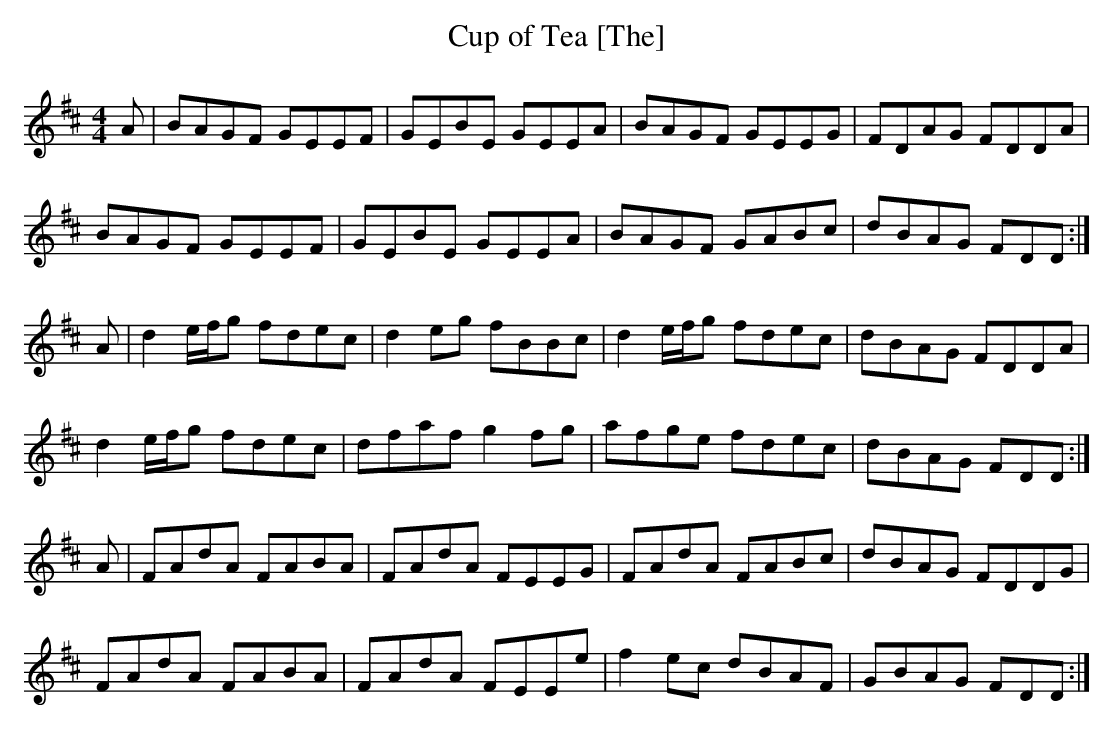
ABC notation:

X:1
T: Cup of Tea [The]
M: 4/4
L: 1/8
K: Edor
A|BAGF GEEF|GEBE GEEA|BAGF GEEG|FDAG FDDA|
BAGF GEEF|GEBE GEEA|BAGF GABc|dBAG FDD :|
A|d2 e/f/g fdec|d2 eg fBBc|d2 e/f/g fdec|\
dBAG FDDA|
d2 e/f/g fdec|dfaf g2 fg|afge fdec|dBAG FDD :|
A|FAdA FABA|FAdA FEEG|FAdA FABc|dBAG FDDG|
FAdA FABA|FAdA FEEe|f2 ec dBAF|GBAG FDD :|
